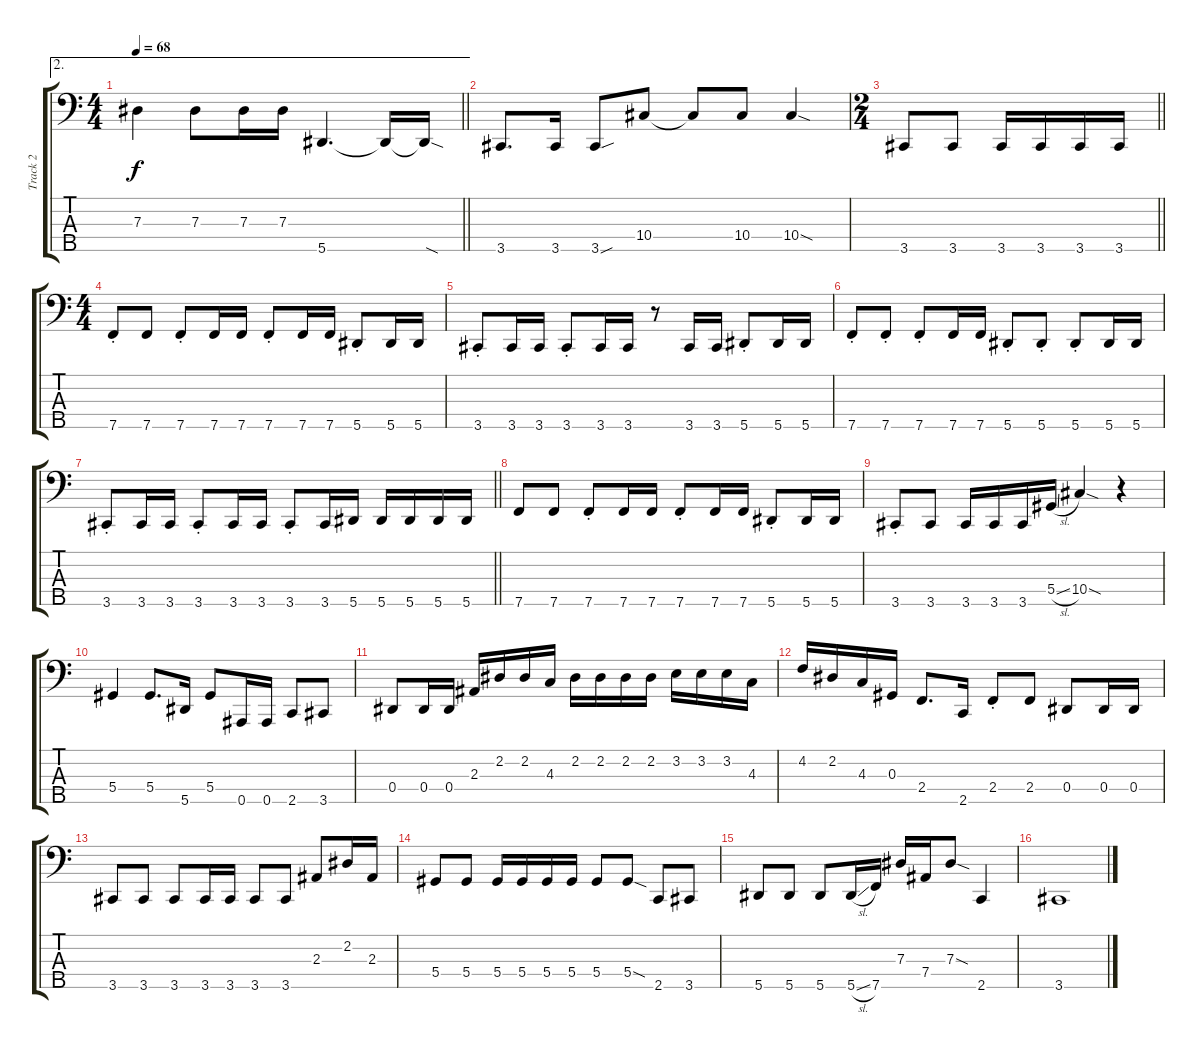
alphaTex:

\track ("Track 2" "Track 2") {instrument electricbassfinger}
\staff {score tabs}
\tuning (Gb2 Db2 Ab1 Eb1 Bb0) {hide}
\ae 2
\ts (4 4)
\tempo 68
\clef f4
\barLineRight lightlight
\ks c
7.3.4{dy f} 7.3.8 7.3.16 7.3.16 5.5.4{d} 5.5{t}.16 5.5{sod t}.16 |
3.5.8{d} 3.5.16 3.5{sou}.8 10.4.8 10.4{t}.8 10.4.8 10.4{sod}.4 |
\ts (2 4)
\barLineRight lightlight
3.5.8 3.5.8 3.5.16 3.5.16 3.5.16 3.5.16 |
\ts (4 4)
7.5{st}.8 7.5.8 7.5{st}.8 7.5.16 7.5.16 7.5{st}.8 7.5.16 7.5.16 5.5{st}.8 5.5.16 5.5.16 |
3.5{st}.8 3.5.16 3.5.16 3.5{st}.8 3.5.16 3.5.16 r.8 3.5.16 3.5.16 5.5{st}.8 5.5.16 5.5.16 |
7.5{st}.8 7.5{st}.8 7.5{st}.8 7.5.16 7.5.16 5.5{st}.8 5.5{st}.8 5.5{st}.8 5.5.16 5.5.16 |
\barLineRight lightlight
3.5{st}.8 3.5.16 3.5.16 3.5{st}.8 3.5.16 3.5.16 3.5{st}.8 3.5.16 5.5.16 5.5.16 5.5.16 5.5.16 5.5.16 |
7.5.8 7.5.8 7.5{st}.8 7.5.16 7.5.16 7.5{st}.8 7.5.16 7.5.16 5.5{st}.8 5.5.16 5.5.16 |
3.5{st}.8 3.5.8 3.5.16 3.5.16 3.5.16 5.4{sl}.16 10.4{sod}.4 r.4 |
5.4.4 5.4.8{d} 5.5.16 5.4.8 0.5.16 0.5.16 2.5.8 3.5.8 |
0.4.8 0.4.16 0.4.16 2.3.16 2.2.16 2.2.16 4.3.16 2.2.16 2.2.16 2.2.16 2.2.16 3.2.16 3.2.16 3.2.16 4.3.16 |
4.2.16 2.2.16 4.3.16 0.3.16 2.4.8{d} 2.5.16 2.4{st}.8 2.4.8 0.4.8 0.4.16 0.4.16 |
3.5.8 3.5.8 3.5.8 3.5.16 3.5.16 3.5.8 3.5.8 2.3.8 2.2.16 2.3.16 |
5.4.8 5.4.8 5.4.16 5.4.16 5.4.16 5.4.16 5.4.8 5.4{sod}.8 2.5.8 3.5.8 |
5.5.8 5.5.8 5.5.8 5.5{sl}.16 7.5.16 7.3.16 7.4.16 7.3{sod}.8 2.5.4 |
3.5.1
